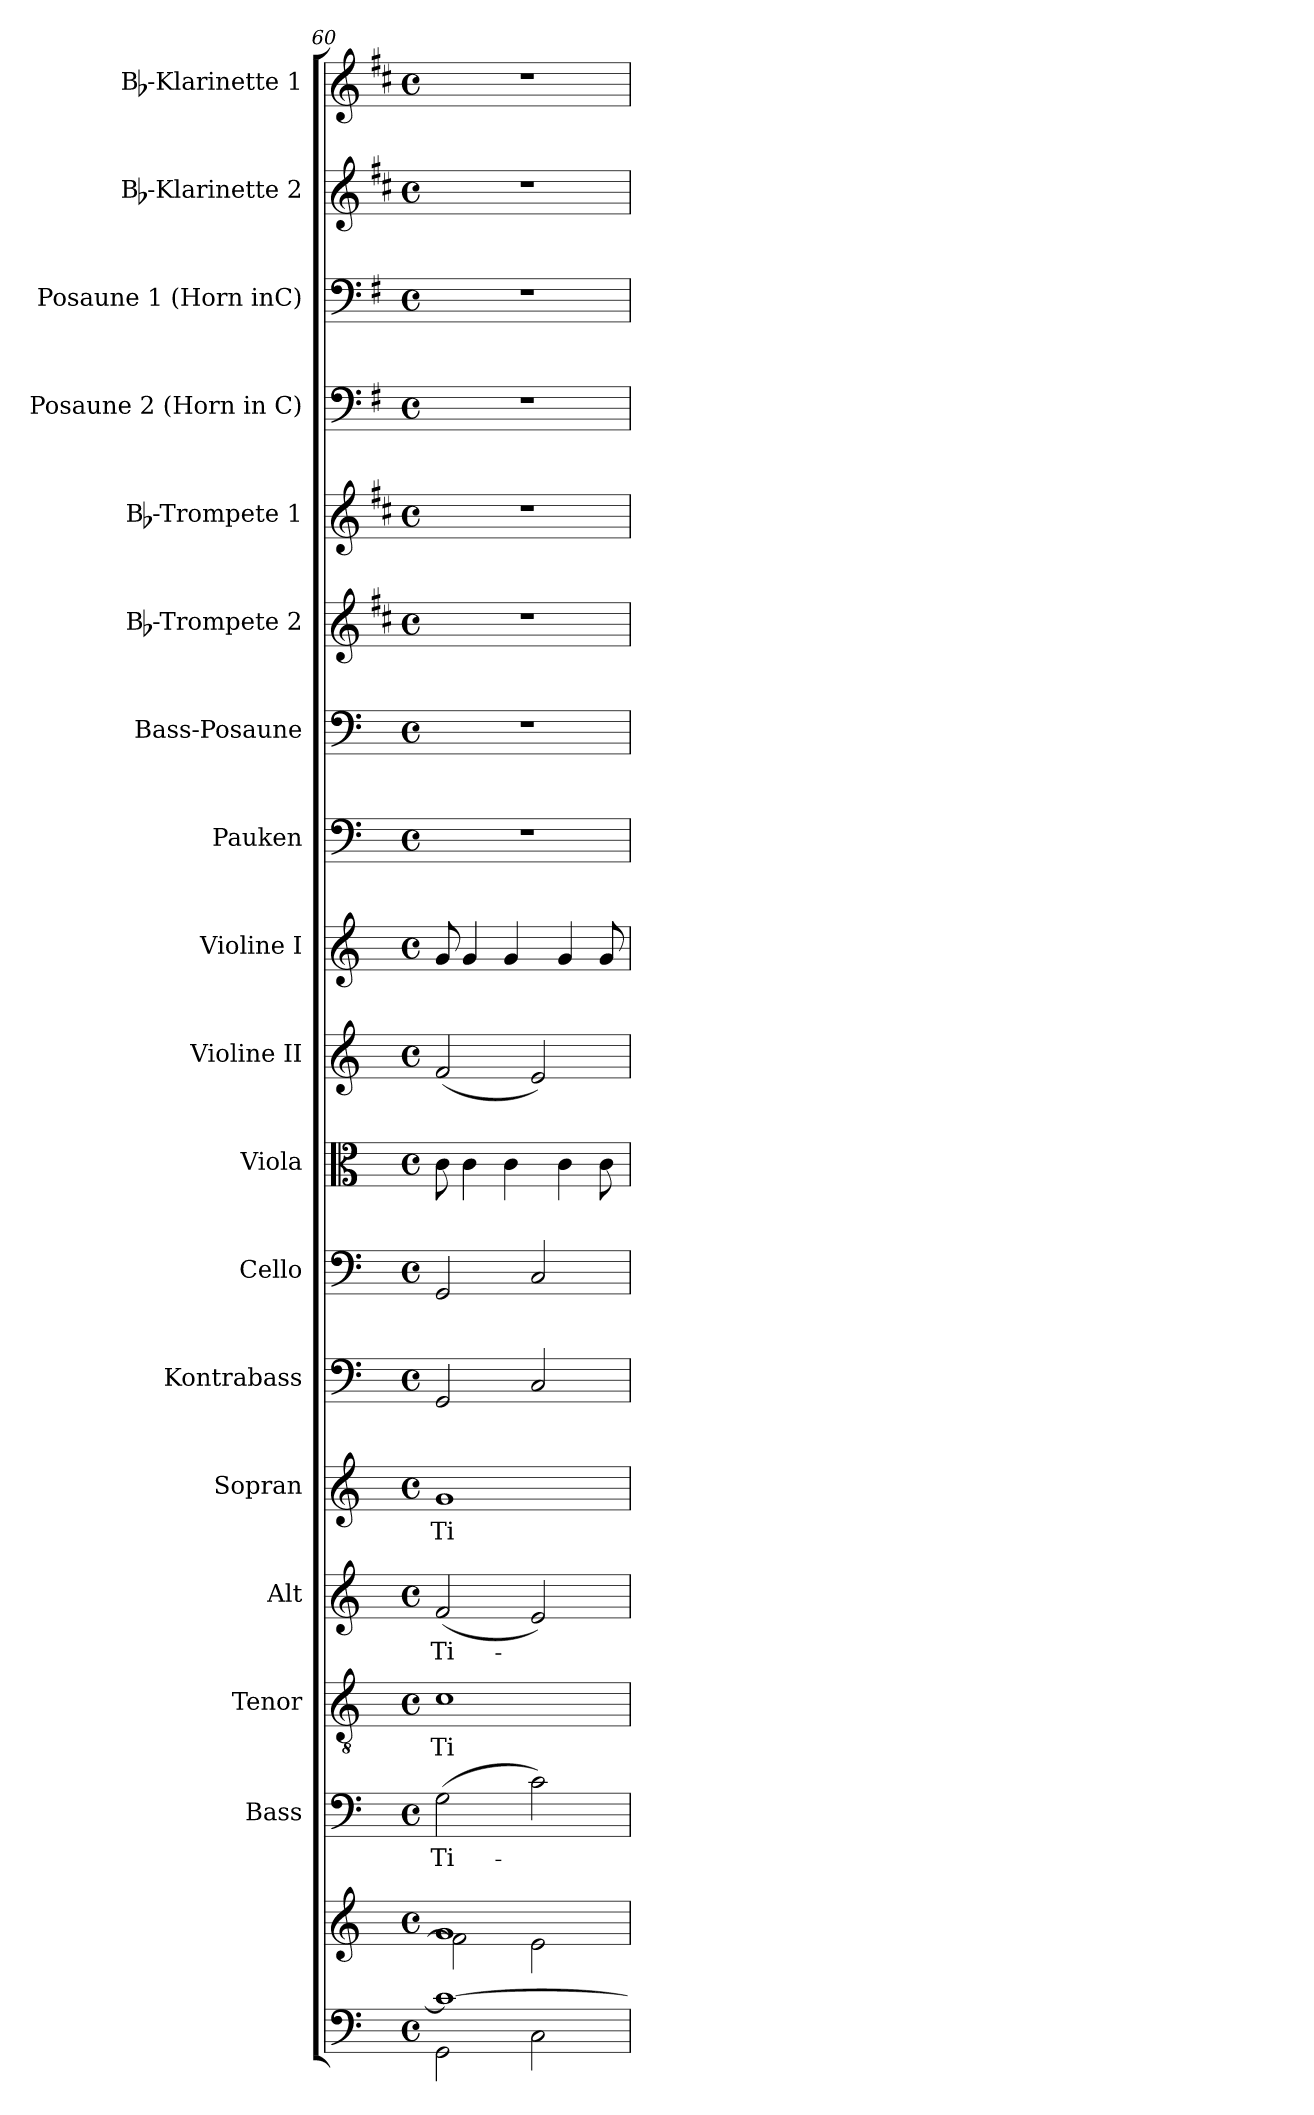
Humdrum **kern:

**kern	**kern	**kern	**text	**kern	**text	**kern	**text	**kern	**text	**kern	**kern	**kern	**kern	**kern	**kern	**kern	**kern	**kern	**kern	**kern	**kern	**kern
*part18	*part18	*part17	*part17	*part16	*part16	*part15	*part15	*part14	*part14	*part13	*part12	*part11	*part10	*part9	*part8	*part7	*part6	*part5	*part4	*part3	*part2	*part1
*staff19	*staff18	*staff17	*staff17	*staff16	*staff16	*staff15	*staff15	*staff14	*staff14	*staff13	*staff12	*staff11	*staff10	*staff9	*staff8	*staff7	*staff6	*staff5	*staff4	*staff3	*staff2	*staff1
*	*	*I"Bass	*	*I"Tenor	*	*I"Alt	*	*I"Sopran	*	*I"Kontrabass	*I"Cello	*I"Viola	*I"Violine II	*I"Violine I	*I"Pauken	*I"Bass-Posaune	*I"Bb-Trompete 2	*I"Bb-Trompete 1	*I"Posaune 2 (Horn in C)	*I"Posaune 1 (Horn inC)	*I"Bb-Klarinette 2	*I"Bb-Klarinette 1
*	*	*I'B.	*	*I'T.	*	*I'A.	*	*I'S.	*	*I'Kb.	*	*I'Vla.	*I'Vl. II	*I'Vl. I	*I'Pk.	*I'B-Pos.	*I'Bb Trp. 2	*I'Bb Trp. 1	*I'Pos. 2	*I'Pos. 1	*I'Bb Kl. 2	*I'Bb Kl. 1
*clefF4	*clefG2	*clefF4	*	*clefGv2	*	*clefG2	*	*clefG2	*	*clefF4	*clefF4	*clefC3	*clefG2	*clefG2	*clefF4	*clefF4	*clefG2	*clefG2	*clefF4	*clefF4	*clefG2	*clefG2
*	*	*	*	*	*	*	*	*	*	*ITrd7c12	*	*	*	*	*	*	*ITrd1c2	*ITrd1c2	*ITrd4c7	*ITrd4c7	*ITrd1c2	*ITrd1c2
*k[]	*k[]	*k[]	*	*k[]	*	*k[]	*	*k[]	*	*k[]	*k[]	*k[]	*k[]	*k[]	*k[]	*k[]	*k[]	*k[]	*k[]	*k[]	*k[]	*k[]
*C:	*C:	*C:	*	*C:	*	*C:	*	*C:	*	*C:	*C:	*C:	*C:	*C:	*C:	*C:	*C:	*C:	*C:	*C:	*C:	*C:
*M4/4	*M4/4	*M4/4	*	*M4/4	*	*M4/4	*	*M4/4	*	*M4/4	*M4/4	*M4/4	*M4/4	*M4/4	*M4/4	*M4/4	*M4/4	*M4/4	*M4/4	*M4/4	*M4/4	*M4/4
*met(c)	*met(c)	*met(c)	*	*met(c)	*	*met(c)	*	*met(c)	*	*met(c)	*met(c)	*met(c)	*met(c)	*met(c)	*met(c)	*met(c)	*met(c)	*met(c)	*met(c)	*met(c)	*met(c)	*met(c)
=60	=60	=60	=60	=60	=60	=60	=60	=60	=60	=60	=60	=60	=60	=60	=60	=60	=60	=60	=60	=60	=60	=60
*^	*^	*	*	*	*	*	*	*	*	*	*	*	*	*	*	*	*	*	*	*	*	*
!	!	!	!	!	!LO:LY:b	!	!LO:LY:b	!	!LO:LY:b	!	!LO:LY:b	!	!	!	!	!	!	!	!	!	!	!	!	!
1c_	2GG\	1g	2f\]	(>2G\	Ti-	1c	Ti-	(<2f/	Ti-	1g	Ti-	2GGG/	2GG/	8c\	(<2f/	8g/	1r	1r	1r	1r	1r	1r	1r	1r
.	.	.	.	.	.	.	.	.	.	.	.	.	.	4c\	.	4g/	.	.	.	.	.	.	.	.
.	.	.	.	.	.	.	.	.	.	.	.	.	.	4c\	.	4g/	.	.	.	.	.	.	.	.
.	2C\	.	2e\	2c\)	.	.	.	2e/)	.	.	.	2CC/	2C/	.	2e/)	.	.	.	.	.	.	.	.	.
.	.	.	.	.	.	.	.	.	.	.	.	.	.	4c\	.	4g/	.	.	.	.	.	.	.	.
.	.	.	.	.	.	.	.	.	.	.	.	.	.	8c\	.	8g/	.	.	.	.	.	.	.	.
*v	*v	*	*	*	*	*	*	*	*	*	*	*	*	*	*	*	*	*	*	*	*	*	*	*
*	*v	*v	*	*	*	*	*	*	*	*	*	*	*	*	*	*	*	*	*	*	*	*	*
=	=	=	=	=	=	=	=	=	=	=	=	=	=	=	=	=	=	=	=	=	=	=
*-	*-	*-	*-	*-	*-	*-	*-	*-	*-	*-	*-	*-	*-	*-	*-	*-	*-	*-	*-	*-	*-	*-
